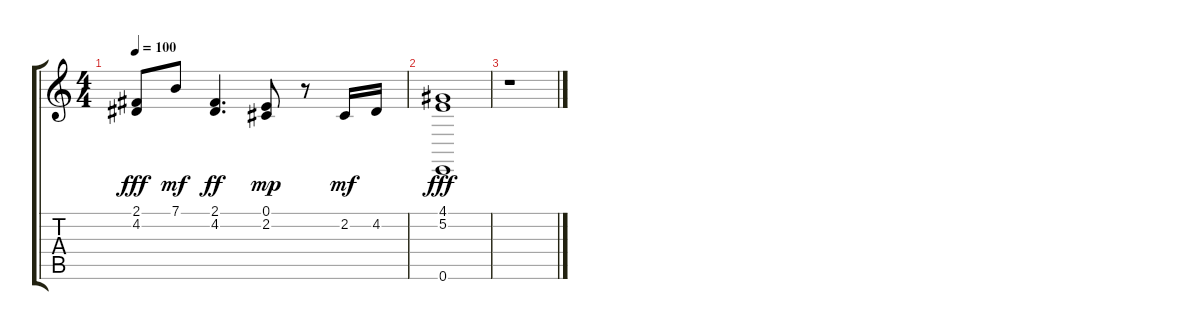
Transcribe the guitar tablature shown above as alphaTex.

\track "" {instrument lead8bassandlead}
\staff {score tabs}
\tuning (E4 B3 G3 D3 A2 E2) {hide}
\ts (4 4)
\tempo 100
\clef g2
\ks c
(2.1 4.2).8{dy fff} 7.1.8{dy mf} (2.1 4.2).4{d dy ff} (0.1 2.2).8{dy mp} r.8 2.2.16{dy mf} 4.2.16 |
(4.1 5.2 0.6).1{dy fff} |
r.1
